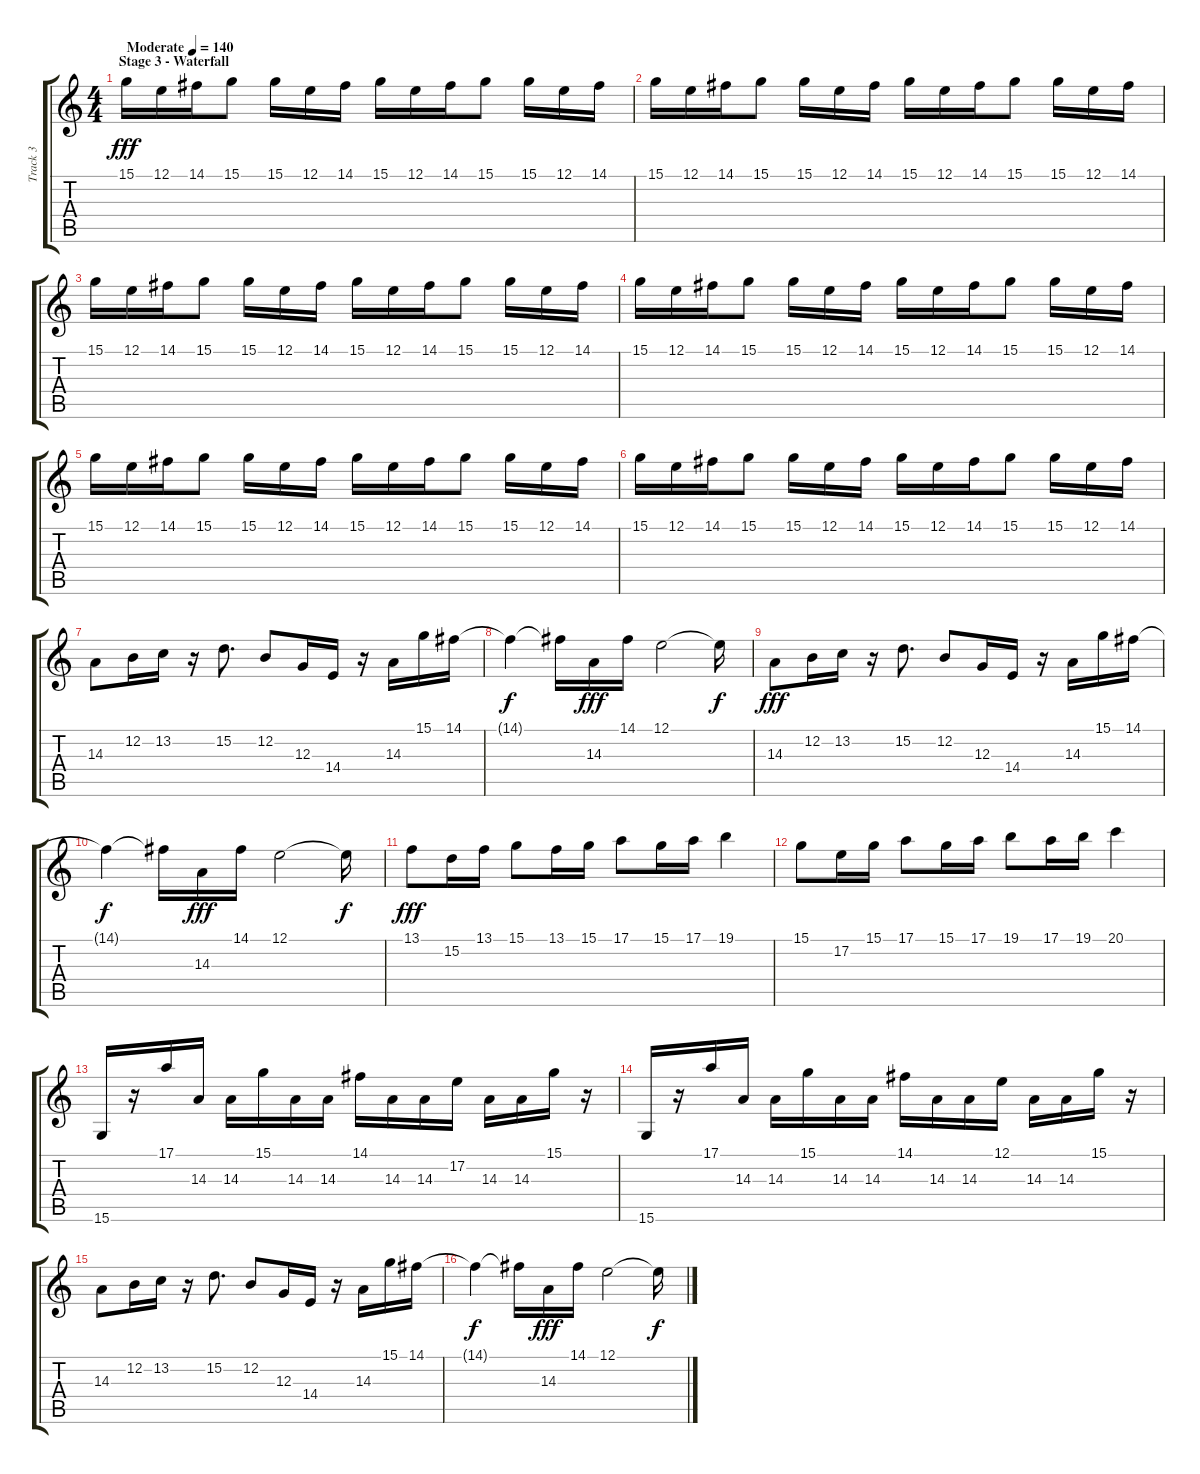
\track ("Track 3" "Track 3") {instrument stringensemble1}
\staff {score tabs}
\tuning (E4 B3 G3 D3 A2 E2) {hide}
\ts (4 4)
\section ("" "Stage 3 - Waterfall")
\tempo (140 "Moderate")
\clef g2
\ks c
15.1.16{dy fff instrument stringensemble1} 12.1.16 14.1.16 15.1.8 15.1.16 12.1.16 14.1.16 15.1.16 12.1.16 14.1.16 15.1.8 15.1.16 12.1.16 14.1.16 |
15.1.16 12.1.16 14.1.16 15.1.8 15.1.16 12.1.16 14.1.16 15.1.16 12.1.16 14.1.16 15.1.8 15.1.16 12.1.16 14.1.16 |
15.1.16 12.1.16 14.1.16 15.1.8 15.1.16 12.1.16 14.1.16 15.1.16 12.1.16 14.1.16 15.1.8 15.1.16 12.1.16 14.1.16 |
15.1.16 12.1.16 14.1.16 15.1.8 15.1.16 12.1.16 14.1.16 15.1.16 12.1.16 14.1.16 15.1.8 15.1.16 12.1.16 14.1.16 |
15.1.16 12.1.16 14.1.16 15.1.8 15.1.16 12.1.16 14.1.16 15.1.16 12.1.16 14.1.16 15.1.8 15.1.16 12.1.16 14.1.16 |
15.1.16 12.1.16 14.1.16 15.1.8 15.1.16 12.1.16 14.1.16 15.1.16 12.1.16 14.1.16 15.1.8 15.1.16 12.1.16 14.1.16 |
14.3.8 12.2.16 13.2.16 r.16 15.2.8{d} 12.2.8 12.3.16 14.4.16 r.16 14.3.16 15.1.16 14.1.16 |
14.1{t}.4{dy f} 14.1{t}.16 14.3.16{dy fff} 14.1.16 12.1.2 12.1{t}.16{dy f} |
14.3.8{dy fff} 12.2.16 13.2.16 r.16 15.2.8{d} 12.2.8 12.3.16 14.4.16 r.16 14.3.16 15.1.16 14.1.16 |
14.1{t}.4{dy f} 14.1{t}.16 14.3.16{dy fff} 14.1.16 12.1.2 12.1{t}.16{dy f} |
13.1.8{dy fff} 15.2.16 13.1.16 15.1.8 13.1.16 15.1.16 17.1.8 15.1.16 17.1.16 19.1.4 |
15.1.8 17.2.16 15.1.16 17.1.8 15.1.16 17.1.16 19.1.8 17.1.16 19.1.16 20.1.4 |
15.6.16 r.16 17.1.16 14.3.16 14.3.16 15.1.16 14.3.16 14.3.16 14.1.16 14.3.16 14.3.16 17.2.16 14.3.16 14.3.16 15.1.16 r.16 |
15.6.16 r.16 17.1.16 14.3.16 14.3.16 15.1.16 14.3.16 14.3.16 14.1.16 14.3.16 14.3.16 12.1.16 14.3.16 14.3.16 15.1.16 r.16 |
14.3.8 12.2.16 13.2.16 r.16 15.2.8{d} 12.2.8 12.3.16 14.4.16 r.16 14.3.16 15.1.16 14.1.16 |
14.1{t}.4{dy f} 14.1{t}.16 14.3.16{dy fff} 14.1.16 12.1.2 12.1{t}.16{dy f}
